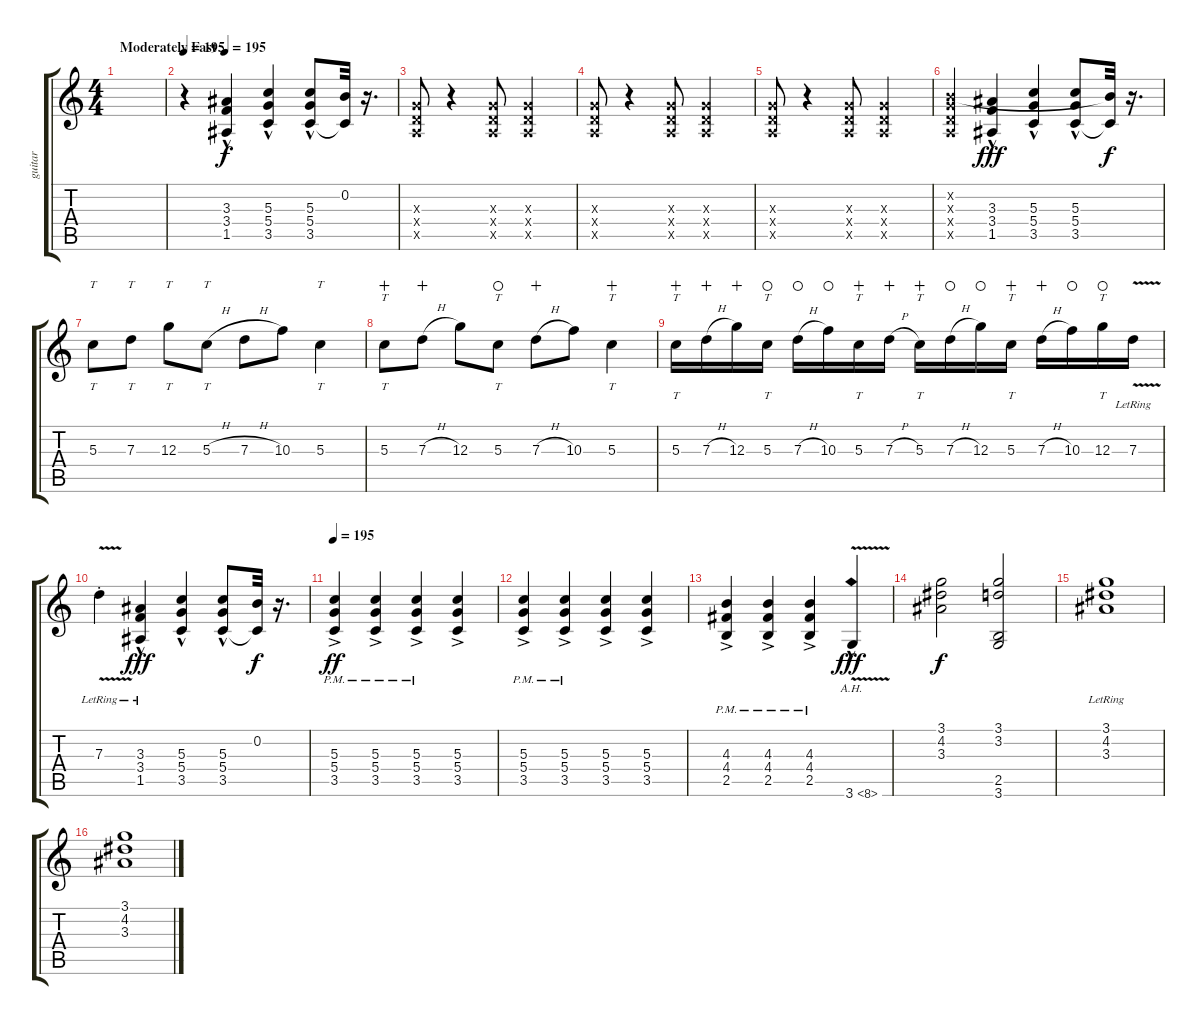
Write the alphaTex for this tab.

\track ("guitar" "guitar") {instrument overdrivenguitar}
\staff {score tabs}
\tuning (E4 B3 G3 D3 A2 E2) {hide}
\ts (4 4)
\tempo (195 "Moderately Fast")
\clef g2
\ks c
|
\tempo 195
r.4 (3.3{hac} 3.4{hac} 1.5{hac}).4 (5.3{hac} 5.4{hac} 3.5{hac}).4 (5.3{hac} 5.4{hac} 3.5{hac}).8 (0.2 3.5{t}).32{dy f} r.16{d} |
(0.3{x} 0.4{x} 0.5{x}).8 r.4 (0.3{x} 0.4{x} 0.5{x}).8 (0.3{x} 0.4{x} 0.5{x}).2 |
(0.3{x} 0.4{x} 0.5{x}).8 r.4 (0.3{x} 0.4{x} 0.5{x}).8 (0.3{x} 0.4{x} 0.5{x}).2 |
(0.3{x} 0.4{x} 0.5{x}).8 r.4 (0.3{x} 0.4{x} 0.5{x}).8 (0.3{x} 0.4{x} 0.5{x}).2 |
(0.2{x} 0.3{x} 0.4{x} 0.5{x}).4 (3.3{hac} 3.4{hac} 1.5{hac}).4{dy fff} (5.3{hac} 5.4{hac} 3.5{hac}).4 (5.3{hac} 5.4{hac} 3.5{hac}).8 (0.2{t} 3.5{t}).32{dy f} r.16{d} |
5.3.8{tt} 7.3.8{tt} 12.3.8{tt} 5.3{h}.8{tt} 7.3{h}.8 10.3.8 5.3.4{tt} |
5.3.8{tt wahc} 7.3{h}.8{wahc} 12.3.8 5.3.8{tt waho} 7.3{h}.8{wahc} 10.3.8 5.3.4{tt wahc} |
5.3.16{tt wahc} 7.3{h}.16{wahc} 12.3.16{wahc} 5.3.16{tt waho} 7.3{h}.16{waho} 10.3.16{waho} 5.3.16{tt wahc} 7.3{h}.16{wahc} 5.3.16{tt wahc} 7.3{h}.16{waho} 12.3.16{waho} 5.3.16{tt wahc} 7.3{h}.16{wahc} 10.3.16{waho} 12.3.16{tt waho} 7.3{v lr}.16 |
7.3{v st lr}.4 (3.3{hac lr} 3.4{hac lr} 1.5{hac lr}).4{dy fff} (5.3{hac} 5.4{hac} 3.5{hac}).4 (5.3{hac} 5.4{hac} 3.5{hac}).8 (0.2 3.5{t}).32{dy f} r.16{d} |
\tempo 195
(5.3{ac pm} 5.4{ac pm} 3.5{ac pm}).4{dy ff} (5.3{ac pm} 5.4{ac pm} 3.5{ac pm}).4 (5.3{ac pm} 5.4{ac pm} 3.5{ac pm}).4 (5.3{ac} 5.4{ac} 3.5{ac}).4 |
(5.3{ac pm} 5.4{ac pm} 3.5{ac pm}).4 (5.3{ac pm} 5.4{ac pm} 3.5{ac pm}).4 (5.3{ac} 5.4{ac} 3.5{ac}).4 (5.3{ac} 5.4{ac} 3.5{ac}).4 |
(4.3{ac pm} 4.4{ac pm} 2.5{ac pm}).4 (4.3{ac pm} 4.4{ac pm} 2.5{ac pm}).4 (4.3{ac pm} 4.4{ac pm} 2.5{ac pm}).4 3.6{ah 5 v hac}.4{dy fff} |
(3.1 4.2 3.3).2{dy f} (3.1 3.2 2.5 3.6).2 |
(3.1 4.2{lr} 3.3{lr}).1 |
(3.1 4.2 3.3).1
